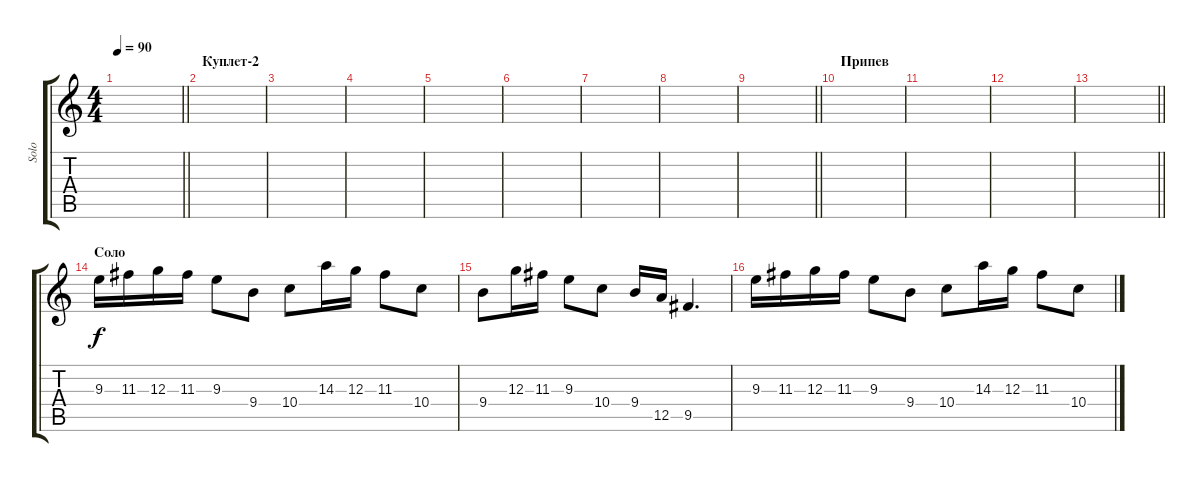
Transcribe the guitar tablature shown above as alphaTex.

\track ("Solo" "Solo") {instrument distortionguitar}
\staff {score tabs}
\tuning (E4 B3 G3 D3 A2 E2) {hide}
\ts (4 4)
\tempo 90
\clef g2
\barLineRight lightlight
\ks c
|
\section ("" "Куплет-2")
|
|
|
|
|
|
|
\barLineRight lightlight
|
\section ("" "Припев")
|
|
|
\barLineRight lightlight
|
\section ("" "Соло")
9.3.16 11.3.16 12.3.16 11.3.16 9.3.8 9.4.8 10.4.8 14.3.16 12.3.16 11.3.8 10.4.8 |
9.4.8 12.3.16 11.3.16 9.3.8 10.4.8 9.4.16 12.5.16 9.5.4{d} |
9.3.16 11.3.16 12.3.16 11.3.16 9.3.8 9.4.8 10.4.8 14.3.16 12.3.16 11.3.8 10.4.8
